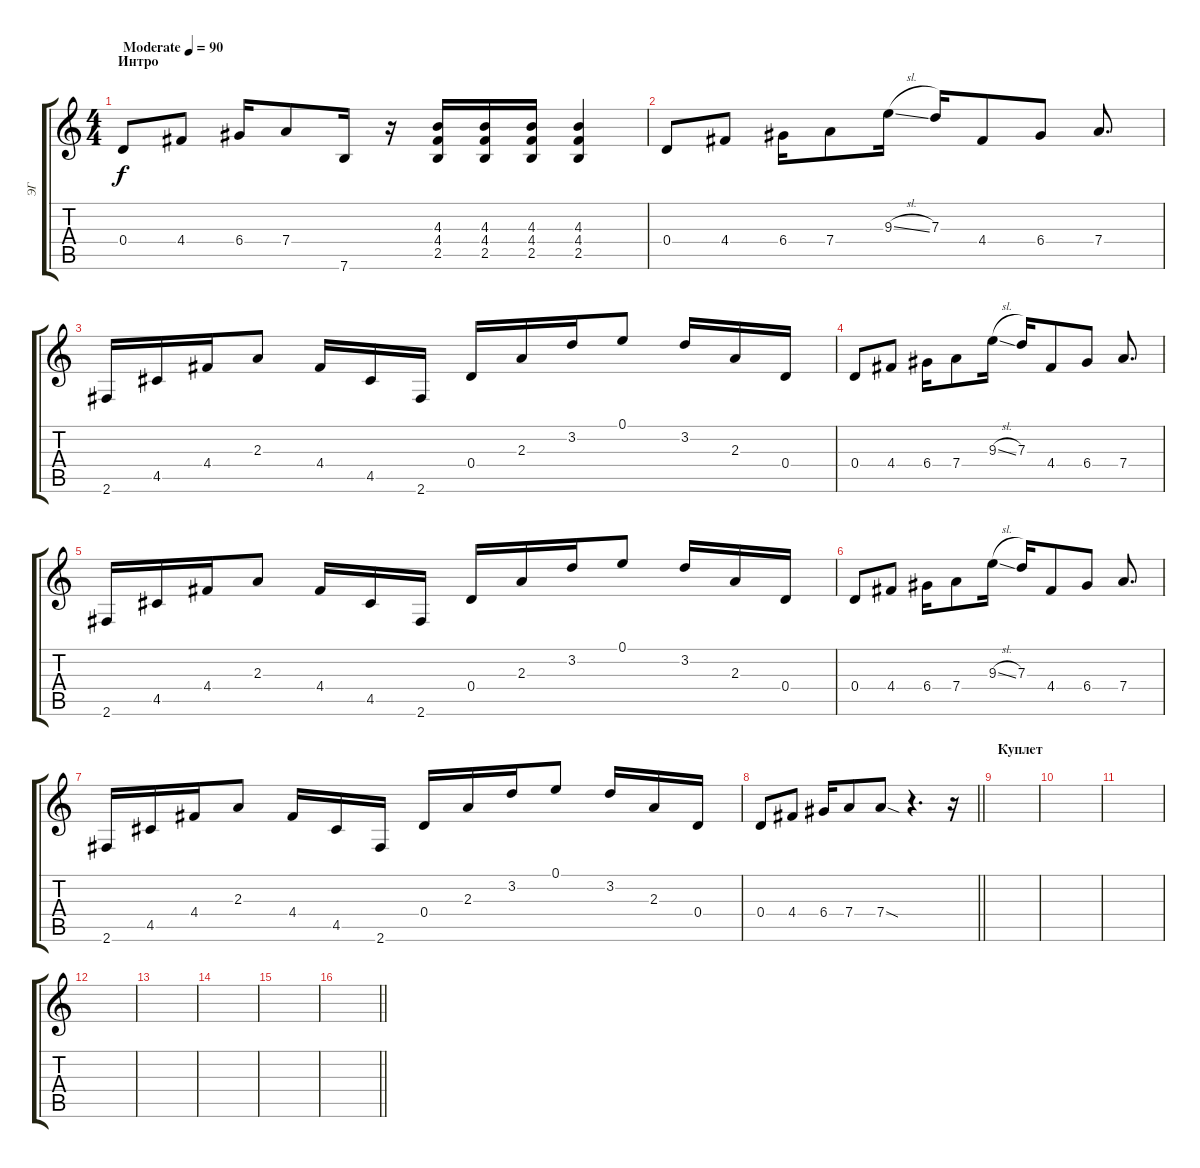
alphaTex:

\track ("ЭГ" "ЭГ") {instrument overdrivenguitar}
\staff {score tabs}
\tuning (E4 B3 G3 D3 A2 E2) {hide}
\ts (4 4)
\section ("" "Интро")
\tempo (90 "Moderate")
\clef g2
\ks c
0.4.8{dy f instrument overdrivenguitar} 4.4.8 6.4.16 7.4.8 7.6.16 r.16 (4.3 4.4 2.5).16 (4.3 4.4 2.5).16 (4.3 4.4 2.5).16 (4.3 4.4 2.5).4 |
0.4.8 4.4.8 6.4.16 7.4.8 9.3{sl}.16 7.3.16 4.4.8 6.4.8 7.4.8{d} |
2.6.16 4.5.16 4.4.16 2.3.8 4.4.16 4.5.16 2.6.16 0.4.16 2.3.16 3.2.16 0.1.8 3.2.16 2.3.16 0.4.16 |
0.4.8 4.4.8 6.4.16 7.4.8 9.3{sl}.16 7.3.16 4.4.8 6.4.8 7.4.8{d} |
2.6.16 4.5.16 4.4.16 2.3.8 4.4.16 4.5.16 2.6.16 0.4.16 2.3.16 3.2.16 0.1.8 3.2.16 2.3.16 0.4.16 |
0.4.8 4.4.8 6.4.16 7.4.8 9.3{sl}.16 7.3.16 4.4.8 6.4.8 7.4.8{d} |
2.6.16 4.5.16 4.4.16 2.3.8 4.4.16 4.5.16 2.6.16 0.4.16 2.3.16 3.2.16 0.1.8 3.2.16 2.3.16 0.4.16 |
\barLineRight lightlight
0.4.8 4.4.8 6.4.16 7.4.8 7.4{sod}.8 r.4{d} r.16 |
\section ("" "Куплет")
|
|
|
|
|
|
|
\barLineRight lightlight
